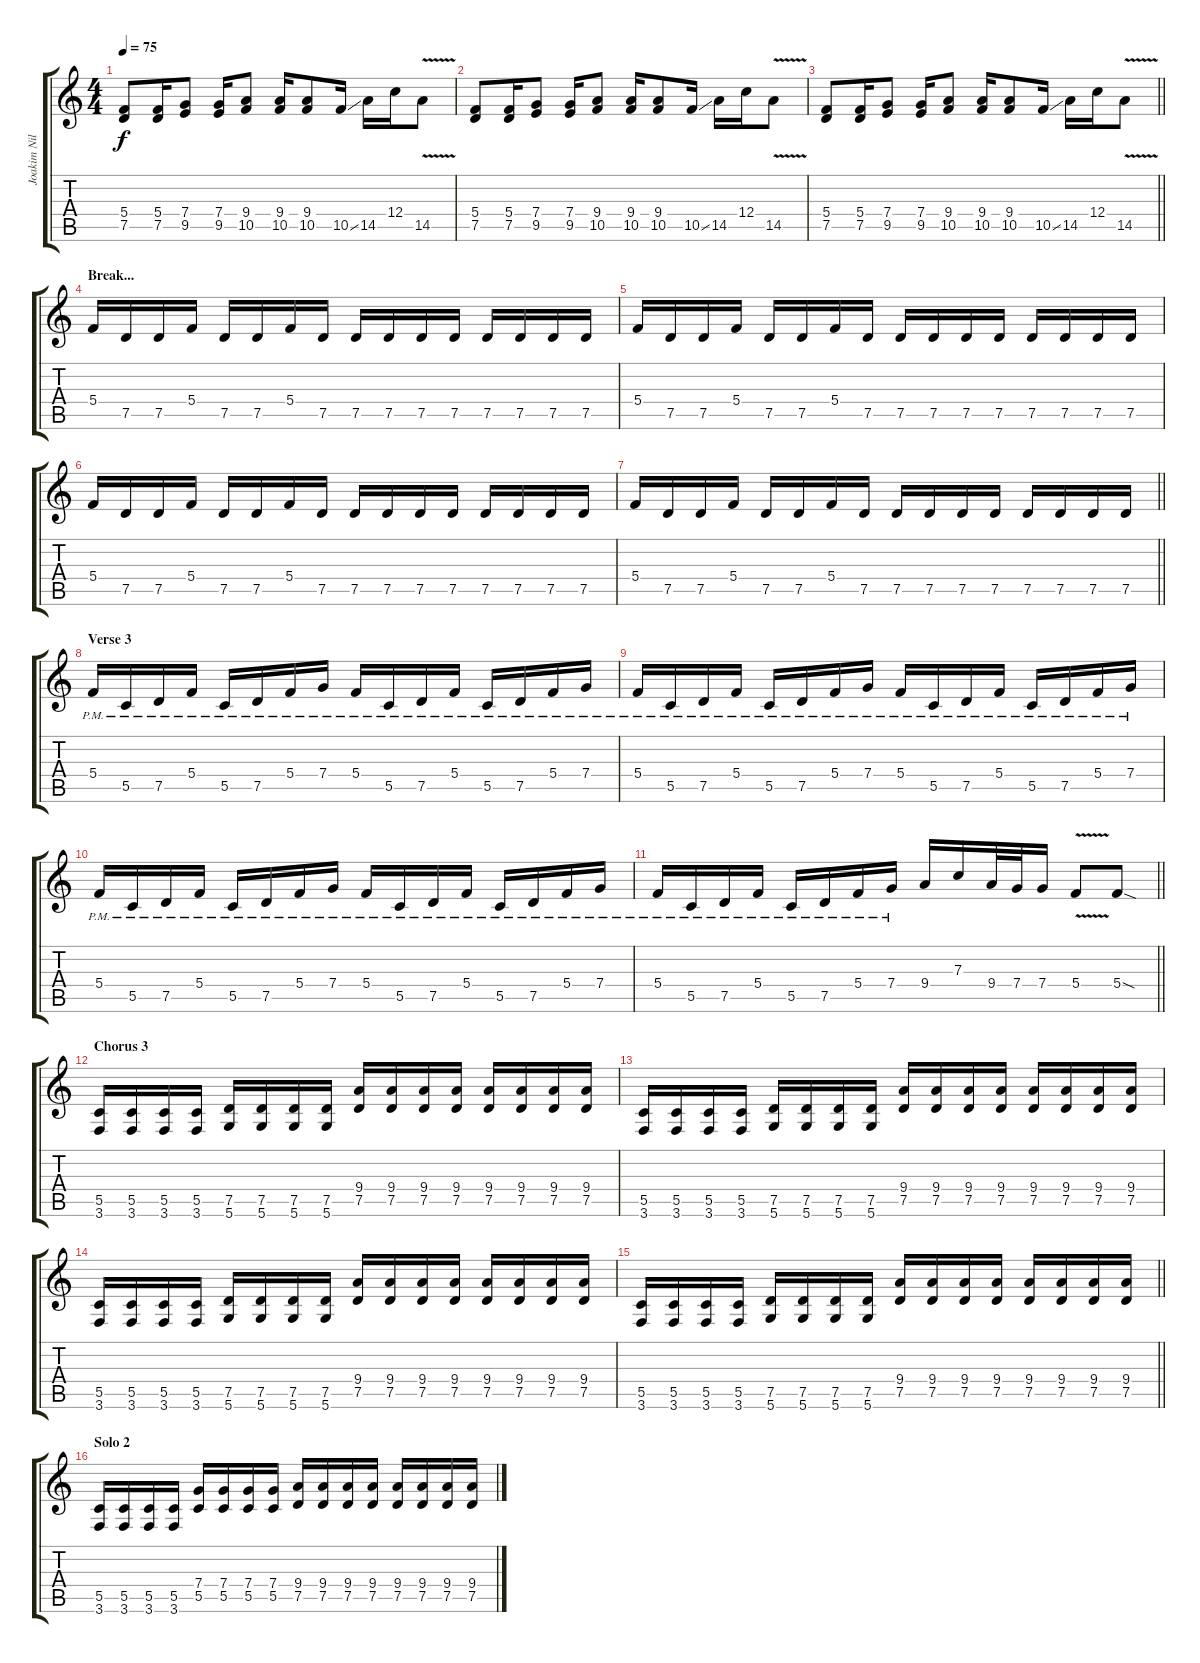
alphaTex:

\track ("Joakim Nilsson" "Joakim Nil") {instrument distortionguitar}
\staff {score tabs}
\tuning (D4 A3 F3 C3 G2 D2) {hide}
\ts (4 4)
\tempo 75
\clef g2
\ks c
(5.4 7.5).8{dy f} (5.4 7.5).16 (7.4 9.5).8 (7.4 9.5).16 (9.4 10.5).8 (9.4 10.5).16 (9.4 10.5).8 10.5{ss}.16 14.5.16 12.4.16 14.5{v}.8 |
(5.4 7.5).8 (5.4 7.5).16 (7.4 9.5).8 (7.4 9.5).16 (9.4 10.5).8 (9.4 10.5).16 (9.4 10.5).8 10.5{ss}.16 14.5.16 12.4.16 14.5{v}.8 |
\barLineRight lightlight
(5.4 7.5).8 (5.4 7.5).16 (7.4 9.5).8 (7.4 9.5).16 (9.4 10.5).8 (9.4 10.5).16 (9.4 10.5).8 10.5{ss}.16 14.5.16 12.4.16 14.5{v}.8 |
\section ("" "Break...")
5.4.16 7.5.16 7.5.16 5.4.16 7.5.16 7.5.16 5.4.16 7.5.16 7.5.16 7.5.16 7.5.16 7.5.16 7.5.16 7.5.16 7.5.16 7.5.16 |
5.4.16 7.5.16 7.5.16 5.4.16 7.5.16 7.5.16 5.4.16 7.5.16 7.5.16 7.5.16 7.5.16 7.5.16 7.5.16 7.5.16 7.5.16 7.5.16 |
5.4.16 7.5.16 7.5.16 5.4.16 7.5.16 7.5.16 5.4.16 7.5.16 7.5.16 7.5.16 7.5.16 7.5.16 7.5.16 7.5.16 7.5.16 7.5.16 |
\barLineRight lightlight
5.4.16 7.5.16 7.5.16 5.4.16 7.5.16 7.5.16 5.4.16 7.5.16 7.5.16 7.5.16 7.5.16 7.5.16 7.5.16 7.5.16 7.5.16 7.5.16 |
\section ("" "Verse 3")
5.4{pm}.16 5.5{pm}.16 7.5{pm}.16 5.4{pm}.16 5.5{pm}.16 7.5{pm}.16 5.4{pm}.16 7.4{pm}.16 5.4{pm}.16 5.5{pm}.16 7.5{pm}.16 5.4{pm}.16 5.5{pm}.16 7.5{pm}.16 5.4{pm}.16 7.4{pm}.16 |
5.4{pm}.16 5.5{pm}.16 7.5{pm}.16 5.4{pm}.16 5.5{pm}.16 7.5{pm}.16 5.4{pm}.16 7.4{pm}.16 5.4{pm}.16 5.5{pm}.16 7.5{pm}.16 5.4{pm}.16 5.5{pm}.16 7.5{pm}.16 5.4{pm}.16 7.4{pm}.16 |
5.4{pm}.16 5.5{pm}.16 7.5{pm}.16 5.4{pm}.16 5.5{pm}.16 7.5{pm}.16 5.4{pm}.16 7.4{pm}.16 5.4{pm}.16 5.5{pm}.16 7.5{pm}.16 5.4{pm}.16 5.5{pm}.16 7.5{pm}.16 5.4{pm}.16 7.4{pm}.16 |
\barLineRight lightlight
5.4{pm}.16 5.5{pm}.16 7.5{pm}.16 5.4{pm}.16 5.5{pm}.16 7.5{pm}.16 5.4{pm}.16 7.4{pm}.16 9.4.16 7.3.16 9.4.32 7.4.32 7.4.16 5.4{v}.8 5.4{sod}.8 |
\section ("" "Chorus 3")
(5.5 3.6).16 (5.5 3.6).16 (5.5 3.6).16 (5.5 3.6).16 (7.5 5.6).16 (7.5 5.6).16 (7.5 5.6).16 (7.5 5.6).16 (9.4 7.5).16 (9.4 7.5).16 (9.4 7.5).16 (9.4 7.5).16 (9.4 7.5).16 (9.4 7.5).16 (9.4 7.5).16 (9.4 7.5).16 |
(5.5 3.6).16 (5.5 3.6).16 (5.5 3.6).16 (5.5 3.6).16 (7.5 5.6).16 (7.5 5.6).16 (7.5 5.6).16 (7.5 5.6).16 (9.4 7.5).16 (9.4 7.5).16 (9.4 7.5).16 (9.4 7.5).16 (9.4 7.5).16 (9.4 7.5).16 (9.4 7.5).16 (9.4 7.5).16 |
(5.5 3.6).16 (5.5 3.6).16 (5.5 3.6).16 (5.5 3.6).16 (7.5 5.6).16 (7.5 5.6).16 (7.5 5.6).16 (7.5 5.6).16 (9.4 7.5).16 (9.4 7.5).16 (9.4 7.5).16 (9.4 7.5).16 (9.4 7.5).16 (9.4 7.5).16 (9.4 7.5).16 (9.4 7.5).16 |
\barLineRight lightlight
(5.5 3.6).16 (5.5 3.6).16 (5.5 3.6).16 (5.5 3.6).16 (7.5 5.6).16 (7.5 5.6).16 (7.5 5.6).16 (7.5 5.6).16 (9.4 7.5).16 (9.4 7.5).16 (9.4 7.5).16 (9.4 7.5).16 (9.4 7.5).16 (9.4 7.5).16 (9.4 7.5).16 (9.4 7.5).16 |
\section ("" "Solo 2 ")
(5.5 3.6).16 (5.5 3.6).16 (5.5 3.6).16 (5.5 3.6).16 (7.4 5.5).16 (7.4 5.5).16 (7.4 5.5).16 (7.4 5.5).16 (9.4 7.5).16 (9.4 7.5).16 (9.4 7.5).16 (9.4 7.5).16 (9.4 7.5).16 (9.4 7.5).16 (9.4 7.5).16 (9.4 7.5).16
